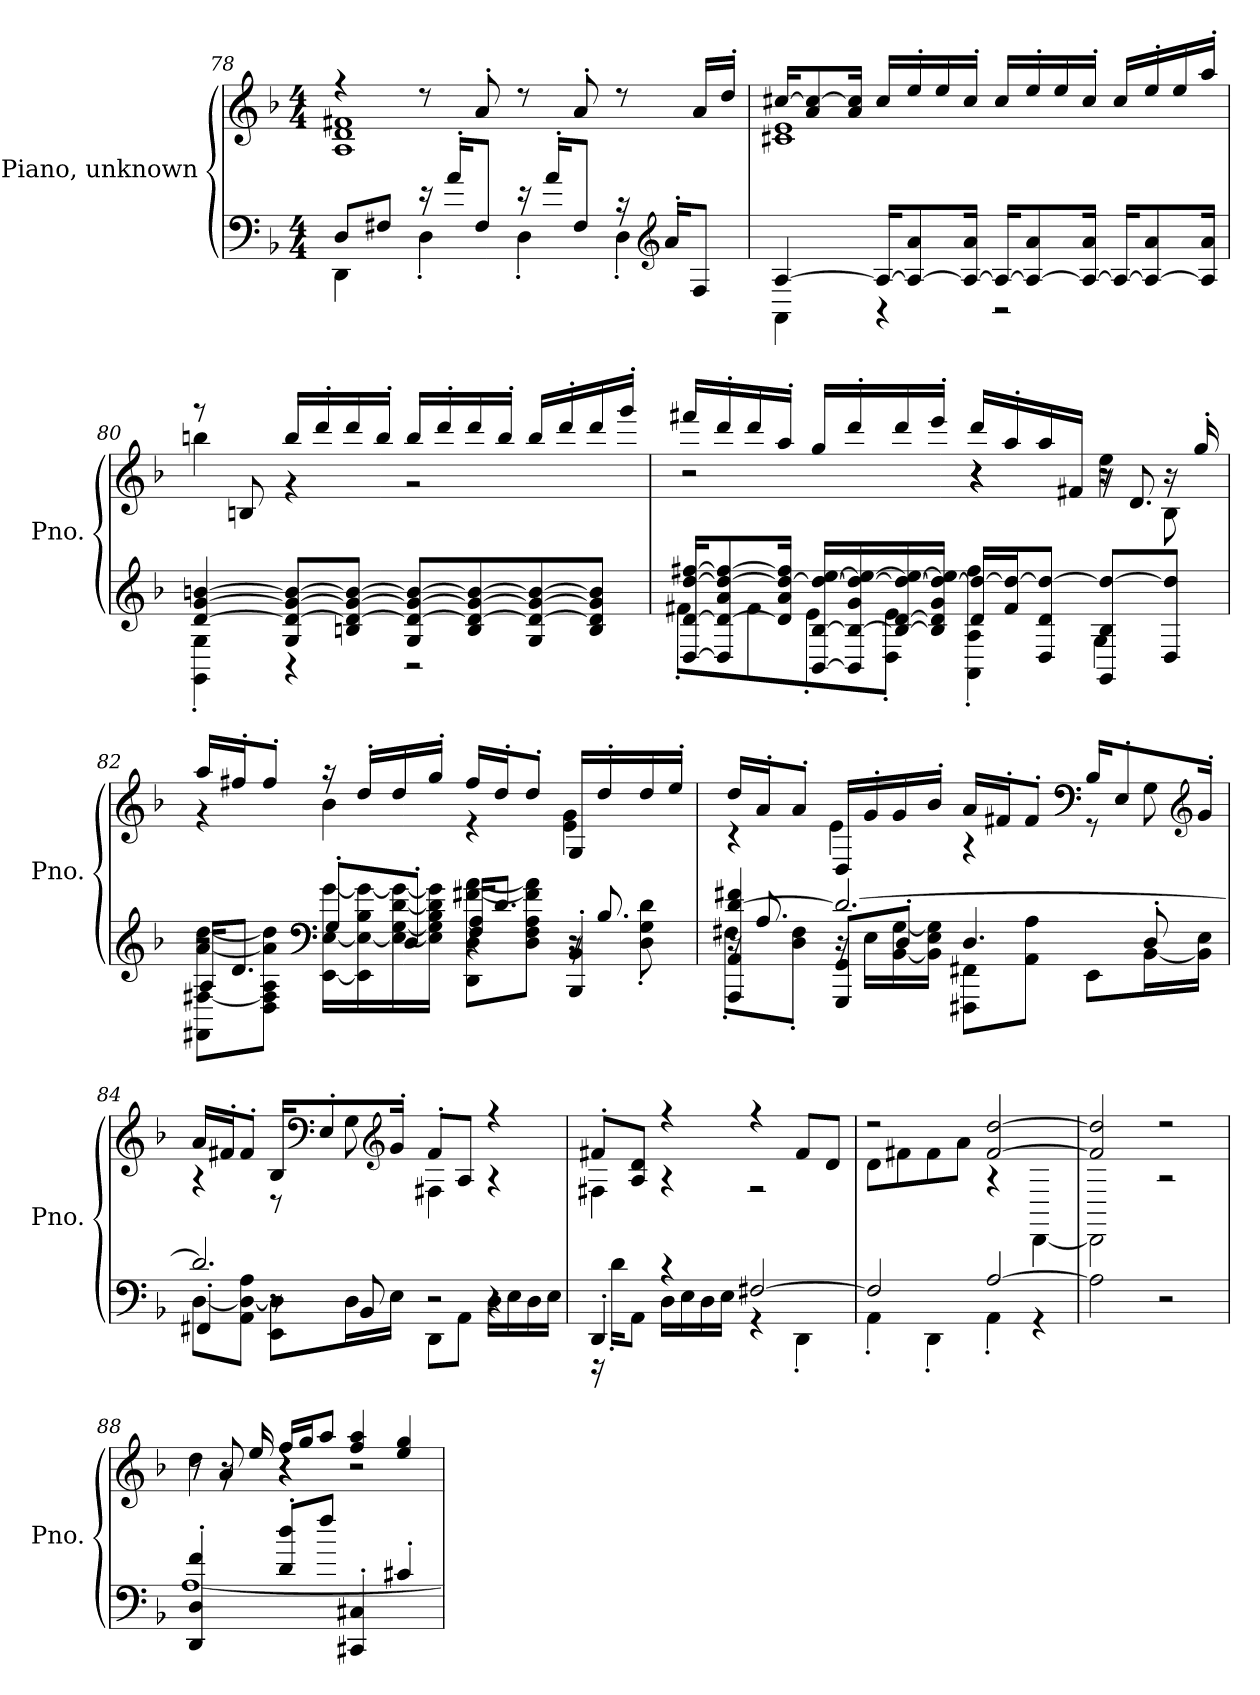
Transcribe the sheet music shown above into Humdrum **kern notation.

**kern	**kern
*part1	*part1
*staff2	*staff1
*I"Piano, unknown	*
*I'Pno.	*
!!LO:LB:g=z
*clefF4	*clefG2
*k[b-]	*k[b-]
*M4/4	*M4/4
=78	=78
*^	*^
8D/L	4DD\	4r	1A 1d 1f#X
8F#X/J	.	.	.
16r	4D'\	8r	.
16a'/KL	.	.	.
8F#/J	.	8a'/	.
16r	4D'\	8r	.
16a'/KL	.	.	.
8F#/J	.	8a'/	.
16r	4D'\	8r	.
*clefG2	*	*	*
16a'/KL	.	.	.
8F#/J	.	16a/LL	.
.	.	16dd'/JJ	.
=79	=79	=79	=79
[4A/	4AA\	[16cc#X/KL	1c#X 1e
.	.	8a/ 8cc#/_	.
.	.	16a/ 16cc#/]Jk	.
16A/KL_	4r	16cc#/LL	.
8A/_ 8a/	.	16ee'/	.
.	.	16ee/	.
16A/_ 16a/Jk	.	16cc#'/JJ	.
16A/KL_	2r	16cc#/LL	.
8A/_ 8a/	.	16ee'/	.
.	.	16ee/	.
16A/_ 16a/Jk	.	16cc#'/JJ	.
16A/KL_	.	16cc#/LL	.
8A/_ 8a/	.	16ee'/	.
.	.	16ee/	.
16A/] 16a/Jk	.	16aa'/JJ	.
!!LO:LB:g=z	!!
=80	=80	=80	=80
[4d/ [4g/ [4bn/	4GG\' 4G\'	8r	4bbn\
.	.	8Bn/	.
8G/ 8d/_ 8g/_ 8b/_L	4r	16bb/LL	4r
.	.	16ddd'/	.
8Bn/ 8d/_ 8g/_ 8b/_J	.	16ddd/	.
.	.	16bb'/JJ	.
8G/ 8d/_ 8g/_ 8b/_L	2r	16bb/LL	2r
.	.	16ddd'/	.
8B/ 8d/_ 8g/_ 8b/_	.	16ddd/	.
.	.	16bb'/JJ	.
8G/ 8d/_ 8g/_ 8b/_	.	16bb/LL	.
.	.	16ddd'/	.
8B/ 8d/] 8g/] 8b/]J	.	16ddd/	.
.	.	16ggg'/JJ	.
!!LO:LB:g=z
=81	=81	=81	=81
*	*	*^	*^
[16D/ [16d/ [16dd/ [16ff#X/KL	8f#X'\L	16fff#X/LL	2r	2r	2r
8D/] 8d/_ 8a/ 8dd/_ 8ff#/_	.	16ddd'/	.	.	.
.	8f#\	16ddd/	.	.	.
16d/] 16a/ 16dd/_ 16ff#/]Jk	.	16aa'/JJ	.	.	.
[16BB-/ [16B-/ 16dd/_ [16ee/LL	8e'\	16gg/LL	.	.	.
16BB-/] 16B-/_ 16g/ 16dd/_ 16ee/_	.	16ddd'/	.	.	.
16B-/_ [16d/ 16dd/_ 16ee/_	8D\' 8e\'J	16ddd/	.	.	.
16B-/] 16d/] 16g/ 16dd/_ 16ee/]JJ	.	16eee'/JJ	.	.	.
16d/ 16dd/_LL	4AA\' 4A\' 4ff#\'	16ddd/LL	4r	4r	4r
16f#/ 16dd/_J	.	16aa'/	.	.	.
8D/ 8d/ 8dd/_J	.	16aa/	.	.	.
.	.	16f#X/JJ	.	.	.
8GG/ 8B-/ 8dd/_L	4G\	8r	4ee\	16r	8r
.	.	.	.	8.d/	.
8D/ 8dd/]J	.	16r	.	.	8B-\
.	.	16gg'/	.	.	.
*	*	*	*v	*v	*v
!!LO:LB:g=z
=82	=82	=82	=82
*	*^	*	*
2r	8FF#X\ [8F#X\ [8a\ [8dd\L	16A/KL	16aa/LL	4r
.	.	8.d/J	16ff#X'/J	.
.	8D\ 8F#\] 8A\ 8a\] 8dd\]J	.	8ff#'/J	.
*clefF4	*	*	*	*
.	[16EE\ [16E\ [16g\LL	8G'/L	16r	4b-\
.	16EE\] 16E\_ 16B-\ 16g\_	.	16dd'/LL	.
.	16E\_ [16G\ [16d\ 16g\_	8D'/J	16dd/	.
.	16E\] 16G\] 16B-\ 16d\] 16g\]JJ	.	16gg'/JJ	.
4r	8DD\ 8D\ [8f#X\ [8a\L	16F#/ 16A/KL	16ff#/LL	4r
.	.	8.d/J	16dd'/J	.
.	8D\ 8F#\ 8A\ 8f#\] 8a\]J	.	8dd'/J	.
16r	8r	4BBB-/' 4BB-/'	16G/LL	4e\ 4g\
8.B-/	.	.	16dd'/	.
.	8D\' 8G\' 8d\'	.	16dd/	.
.	.	.	16ee'/JJ	.
!!LO:LB:g=z	!!
=83	=83	=83	=83	=83
4AAA/ 4AA/ [4d/ 4f#X/	8F#X'\L	16r	16dd/LL	4r
.	.	8.A/	16a'/J	.
.	8D\' 8F#\'J	.	8a'/J	.
2.d/_	16r	8GGG/ 8GG/L	16D/LL	4e\
.	16E\LL	.	16g'/	.
.	[16BB-\ [16G\	8D'/J	16g/	.
.	16BB-\] 16E\ 16G\]JJ	.	16b-'/JJ	.
.	8FFF#X\ 8FF#X\L	4.D/	16a/LL	4r
.	.	.	16f#X'/J	.
.	8AA\ 8A\J	.	8f#'/J	.
*	*	*	*clefF4	*
.	8EE\L	.	16B-/KL	8r
.	.	.	8E'/	.
.	[16BB-\L	8D'/	.	8G\
*	*	*	*clefG2	*
.	16BB-\] 16E\JJ	.	16g'/Jk	.
=84	=84	=84	=84	=84
2.d/]	[8D\L	4FF#X'/	16a/LL	4r
.	.	.	16f#X'/J	.
.	8AA\ 8D\_ 8A\J	.	8f#'/J	.
.	8EE\ 8D\]L	8r	16B-/KL	8r
*	*	*	*clefF4	*
.	.	.	8E'/	.
.	16D\L	8BB-/	.	8G\
*	*	*	*clefG2	*
.	16E\JJ	.	16g'/Jk	.
.	8DD\L	2r	8f#'/L	4F#X\
.	8AA\J	.	8A/J	.
4r	16D\LL	.	4r	4r
.	16E\	.	.	.
.	16D\	.	.	.
.	16E\JJ	.	.	.
*	*v	*v	*	*
!!LO:PB:g=z	!!
=85	=85	=85	=85
4DD'/	16r	8f#X'/L	4F#X\
.	16d'\KL	.	.
.	8AA\J	8A/ 8d/J	.
4r	16D\LL	4r	4r
.	16E\	.	.
.	16D\	.	.
.	16E\JJ	.	.
[2F#X/	4r	4r	2r
.	4DD'\	8f#/L	.
.	.	8d/J	.
=86	=86	=86	=86
2F#/]	4AA'\	2r	8d\L
.	.	.	8f#X\
.	4DD'\	.	8f#\
.	.	.	8a\J
[2A/	4AA'\	[2f#/ [2dd/	4r
.	4r	.	[4DD\
*v	*v	*	*
=87	=87	=87
2A\]	2f#/] 2dd/]	2DD\]
2r	2r	2r
=88	=88	=88
*^	*	*^
4DD/' 4D/' 4f/'	[1A	8r	4dd\	8r
.	.	16r	.	8a/
.	.	16ee/	.	.
8d/' 8dd/'L	.	16ff/LL	4r	4r
.	.	16gg/J	.	.
8ff/J	.	8aa/J	.	.
4CC#X/' 4C#X/'	.	4ff/ 4aa/	2r	2r
4c#X'/	.	4ee/ 4gg/	.	.
*v	*v	*	*	*
*	*v	*v	*v
=	=
*-	*-
